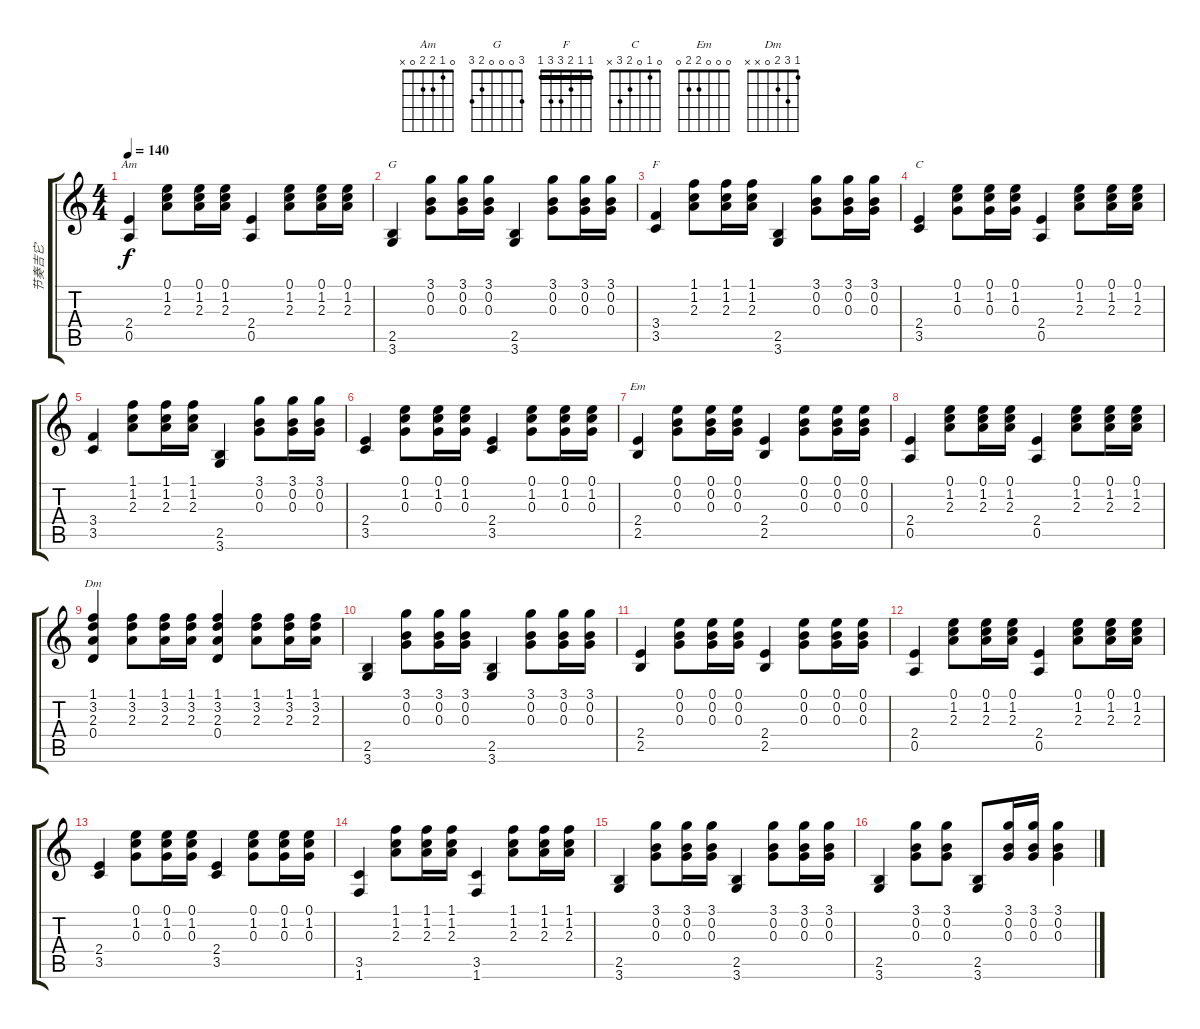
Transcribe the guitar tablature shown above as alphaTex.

\track ("节奏吉它" "节奏吉它") {instrument acousticguitarsteel}
\staff {score tabs}
\tuning (E4 B3 G3 D3 A2 E2) {hide}
\chord ("Am" 0 1 2 2 0 x)
\chord ("G" 3 0 0 0 2 3)
\chord ("F" 1 1 2 3 3 1) {barre 1}
\chord ("C" 0 1 0 2 3 x)
\chord ("Em" 0 0 0 2 2 0)
\chord ("Dm" 1 3 2 0 x x)
\ts (4 4)
\tempo 140
\clef g2
\ks c
(2.4 0.5).4{ch "Am" dy f} (0.1 1.2 2.3).8 (0.1 1.2 2.3).16 (0.1 1.2 2.3).16 (2.4 0.5).4 (0.1 1.2 2.3).8 (0.1 1.2 2.3).16 (0.1 1.2 2.3).16 |
(2.5 3.6).4{ch "G"} (3.1 0.2 0.3).8 (3.1 0.2 0.3).16 (3.1 0.2 0.3).16 (2.5 3.6).4 (3.1 0.2 0.3).8 (3.1 0.2 0.3).16 (3.1 0.2 0.3).16 |
(3.4 3.5).4{ch "F"} (1.1 1.2 2.3).8 (1.1 1.2 2.3).16 (1.1 1.2 2.3).16 (2.5 3.6).4 (3.1 0.2 0.3).8 (3.1 0.2 0.3).16 (3.1 0.2 0.3).16 |
(2.4 3.5).4{ch "C"} (0.1 1.2 0.3).8 (0.1 1.2 0.3).16 (0.1 1.2 0.3).16 (2.4 0.5).4 (0.1 1.2 2.3).8 (0.1 1.2 2.3).16 (0.1 1.2 2.3).16 |
(3.4 3.5).4 (1.1 1.2 2.3).8 (1.1 1.2 2.3).16 (1.1 1.2 2.3).16 (2.5 3.6).4 (3.1 0.2 0.3).8 (3.1 0.2 0.3).16 (3.1 0.2 0.3).16 |
(2.4 3.5).4 (0.1 1.2 0.3).8 (0.1 1.2 0.3).16 (0.1 1.2 0.3).16 (2.4 3.5).4 (0.1 1.2 0.3).8 (0.1 1.2 0.3).16 (0.1 1.2 0.3).16 |
(2.4 2.5).4{ch "Em"} (0.1 0.2 0.3).8 (0.1 0.2 0.3).16 (0.1 0.2 0.3).16 (2.4 2.5).4 (0.1 0.2 0.3).8 (0.1 0.2 0.3).16 (0.1 0.2 0.3).16 |
(2.4 0.5).4 (0.1 1.2 2.3).8 (0.1 1.2 2.3).16 (0.1 1.2 2.3).16 (2.4 0.5).4 (0.1 1.2 2.3).8 (0.1 1.2 2.3).16 (0.1 1.2 2.3).16 |
(1.1 3.2 2.3 0.4).4{ch "Dm"} (1.1 3.2 2.3).8 (1.1 3.2 2.3).16 (1.1 3.2 2.3).16 (1.1 3.2 2.3 0.4).4 (1.1 3.2 2.3).8 (1.1 3.2 2.3).16 (1.1 3.2 2.3).16 |
(2.5 3.6).4 (3.1 0.2 0.3).8 (3.1 0.2 0.3).16 (3.1 0.2 0.3).16 (2.5 3.6).4 (3.1 0.2 0.3).8 (3.1 0.2 0.3).16 (3.1 0.2 0.3).16 |
(2.4 2.5).4 (0.1 0.2 0.3).8 (0.1 0.2 0.3).16 (0.1 0.2 0.3).16 (2.4 2.5).4 (0.1 0.2 0.3).8 (0.1 0.2 0.3).16 (0.1 0.2 0.3).16 |
(2.4 0.5).4 (0.1 1.2 2.3).8 (0.1 1.2 2.3).16 (0.1 1.2 2.3).16 (2.4 0.5).4 (0.1 1.2 2.3).8 (0.1 1.2 2.3).16 (0.1 1.2 2.3).16 |
(2.4 3.5).4 (0.1 1.2 0.3).8 (0.1 1.2 0.3).16 (0.1 1.2 0.3).16 (2.4 3.5).4 (0.1 1.2 0.3).8 (0.1 1.2 0.3).16 (0.1 1.2 0.3).16 |
(3.5 1.6).4 (1.1 1.2 2.3).8 (1.1 1.2 2.3).16 (1.1 1.2 2.3).16 (3.5 1.6).4 (1.1 1.2 2.3).8 (1.1 1.2 2.3).16 (1.1 1.2 2.3).16 |
(2.5 3.6).4 (3.1 0.2 0.3).8 (3.1 0.2 0.3).16 (3.1 0.2 0.3).16 (2.5 3.6).4 (3.1 0.2 0.3).8 (3.1 0.2 0.3).16 (3.1 0.2 0.3).16 |
(2.5 3.6).4 (3.1 0.2 0.3).8 (3.1 0.2 0.3).8 (2.5 3.6).8 (3.1 0.2 0.3).16 (3.1 0.2 0.3).16 (3.1 0.2 0.3).4
